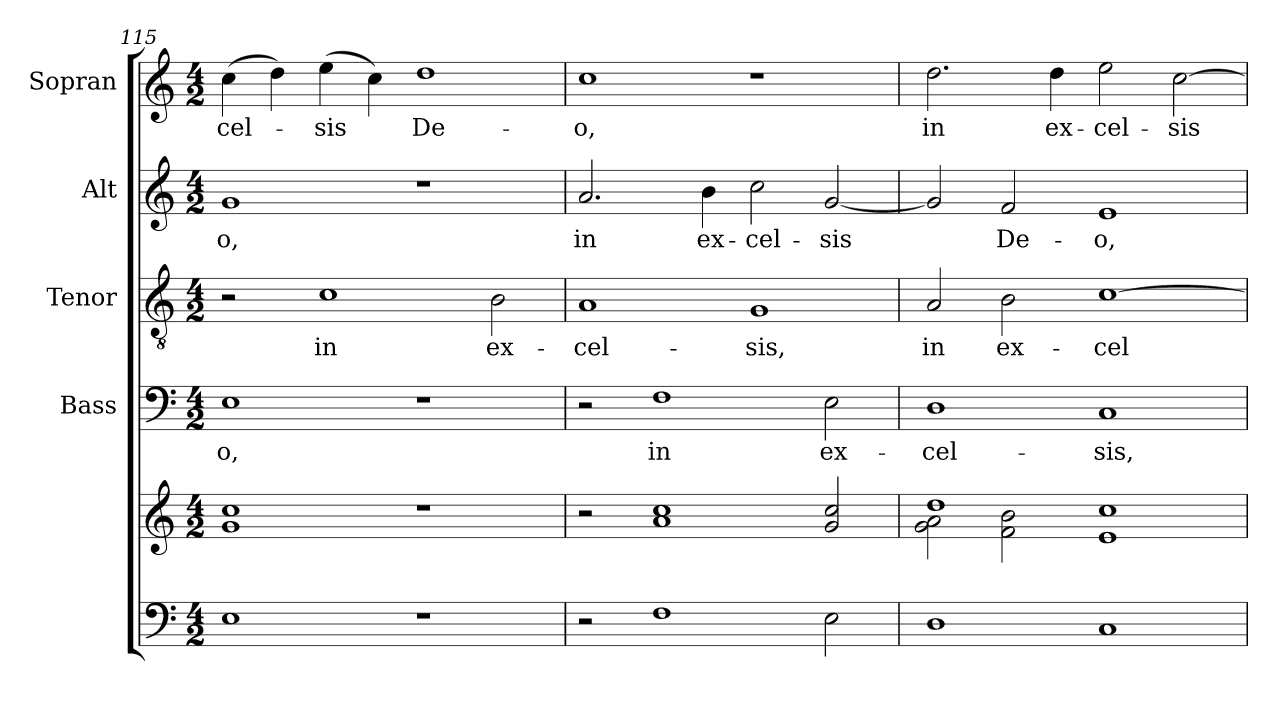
**kern	**kern	**kern	**text	**kern	**text	**kern	**text	**kern	**text
*part5	*part5	*part4	*part4	*part3	*part3	*part2	*part2	*part1	*part1
*staff6	*staff5	*staff4	*staff4	*staff3	*staff3	*staff2	*staff2	*staff1	*staff1
*	*	*I"Bass	*	*I"Tenor	*	*I"Alt	*	*I"Sopran	*
*	*	*I'B.	*	*I'T.	*	*I'A.	*	*I'S.	*
!!LO:LB:g=z
*clefF4	*clefG2	*clefF4	*	*clefGv2	*	*clefG2	*	*clefG2	*
*k[]	*k[]	*k[]	*	*k[]	*	*k[]	*	*k[]	*
*C:	*C:	*C:	*	*C:	*	*C:	*	*C:	*
*M4/2	*M4/2	*M4/2	*	*M4/2	*	*M4/2	*	*M4/2	*
=115	=115	=115	=115	=115	=115	=115	=115	=115	=115
!	!	!	!LO:LY:b	!	!	!	!LO:LY:b	!	!LO:LY:b
1E	1g 1cc	1E	-o,	2r	.	1g	-o,	(>4cc\	-cel-
.	.	.	.	.	.	.	.	4dd\)	.
!	!	!	!	!	!LO:LY:b	!	!	!	!LO:LY:b
.	.	.	.	1c	in	.	.	(>4ee\	-sis
.	.	.	.	.	.	.	.	4cc\)	.
!	!	!	!	!	!	!	!	!	!LO:LY:b
1r	1r	1r	.	.	.	1r	.	1dd	De-
!	!	!	!	!	!LO:LY:b	!	!	!	!
.	.	.	.	2B\	ex-	.	.	.	.
=116	=116	=116	=116	=116	=116	=116	=116	=116	=116
!	!	!	!	!	!LO:LY:b	!	!LO:LY:b	!	!LO:LY:b
2r	2r	2r	.	1A	-cel-	2.a/	in	1cc	-o,
!	!	!	!LO:LY:b	!	!	!	!	!	!
1F	1a 1cc	1F	in	.	.	.	.	.	.
!	!	!	!	!	!	!	!LO:LY:b	!	!
.	.	.	.	.	.	4b\	ex-	.	.
!	!	!	!	!	!LO:LY:b	!	!LO:LY:b	!	!
.	.	.	.	1G	-sis,	2cc\	-cel-	1r	.
!	!	!	!LO:LY:b	!	!	!	!LO:LY:b	!	!
2E\	2g/ 2cc/	2E\	ex-	.	.	[2g/	-sis	.	.
=117	=117	=117	=117	=117	=117	=117	=117	=117	=117
*	*^	*	*	*	*	*	*	*	*
!	!	!	!	!LO:LY:b	!	!LO:LY:b	!	!	!	!LO:LY:b
1D	1dd	2g\ 2a\	1D	-cel-	2A/	in	2g/]	.	2.dd\	in
!	!	!	!	!	!	!LO:LY:b	!	!LO:LY:b	!	!
.	.	2f\ 2b\	.	.	2B\	ex-	2f/	De-	.	.
!	!	!	!	!	!	!	!	!	!	!LO:LY:b
.	.	.	.	.	.	.	.	.	4dd\	ex-
!	!	!	!	!LO:LY:b	!	!LO:LY:b	!	!LO:LY:b	!	!LO:LY:b
1C	1cc	1e	1C	-sis,	[1c	-cel-	1e	-o,	2ee\	-cel-
!	!	!	!	!	!	!	!	!	!	!LO:LY:b
.	.	.	.	.	.	.	.	.	[2cc\	-sis
*	*v	*v	*	*	*	*	*	*	*	*
=	=	=	=	=	=	=	=	=	=
*-	*-	*-	*-	*-	*-	*-	*-	*-	*-
